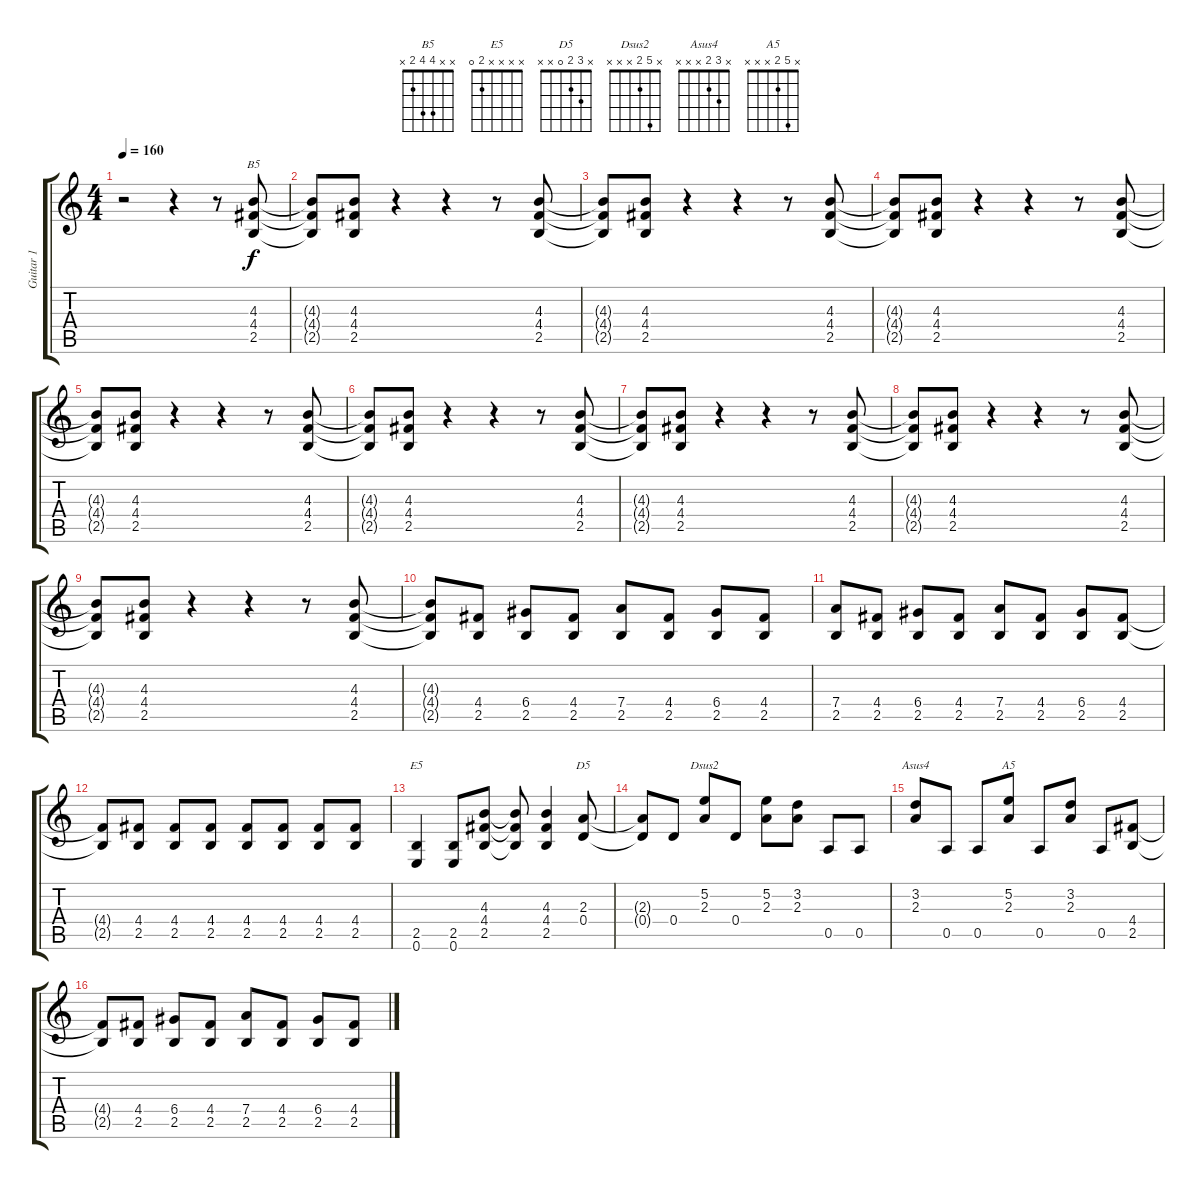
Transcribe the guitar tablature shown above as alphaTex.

\track ("Guitar 1" "Guitar 1") {instrument distortionguitar}
\staff {score tabs}
\tuning (E4 B3 G3 D3 A2 E2) {hide}
\chord ("B5" x x 4 4 2 x)
\chord ("E5" x x x x 2 0)
\chord ("D5" x 3 2 0 x x)
\chord ("Dsus2" x 5 2 x x x)
\chord ("Asus4" x 3 2 x x x)
\chord ("A5" x 5 2 x x x)
\ts (4 4)
\tempo 160
\clef g2
\ks c
r.2{dy f instrument distortionguitar} r.4 r.8 (4.3 4.4 2.5).8{ch "B5"} |
(4.3{t} 4.4{t} 2.5{t}).8 (4.3 4.4 2.5).8 r.4 r.4 r.8 (4.3 4.4 2.5).8 |
(4.3{t} 4.4{t} 2.5{t}).8 (4.3 4.4 2.5).8 r.4 r.4 r.8 (4.3 4.4 2.5).8 |
(4.3{t} 4.4{t} 2.5{t}).8 (4.3 4.4 2.5).8 r.4 r.4 r.8 (4.3 4.4 2.5).8 |
(4.3{t} 4.4{t} 2.5{t}).8 (4.3 4.4 2.5).8 r.4 r.4 r.8 (4.3 4.4 2.5).8 |
(4.3{t} 4.4{t} 2.5{t}).8 (4.3 4.4 2.5).8 r.4 r.4 r.8 (4.3 4.4 2.5).8 |
(4.3{t} 4.4{t} 2.5{t}).8 (4.3 4.4 2.5).8 r.4 r.4 r.8 (4.3 4.4 2.5).8 |
(4.3{t} 4.4{t} 2.5{t}).8 (4.3 4.4 2.5).8 r.4 r.4 r.8 (4.3 4.4 2.5).8 |
(4.3{t} 4.4{t} 2.5{t}).8 (4.3 4.4 2.5).8 r.4 r.4 r.8 (4.3 4.4 2.5).8 |
(4.3{t} 4.4{t} 2.5{t}).8 (4.4 2.5).8 (6.4 2.5).8 (4.4 2.5).8 (7.4 2.5).8 (4.4 2.5).8 (6.4 2.5).8 (4.4 2.5).8 |
(7.4 2.5).8 (4.4 2.5).8 (6.4 2.5).8 (4.4 2.5).8 (7.4 2.5).8 (4.4 2.5).8 (6.4 2.5).8 (4.4 2.5).8 |
(4.4{t} 2.5{t}).8 (4.4 2.5).8 (4.4 2.5).8 (4.4 2.5).8 (4.4 2.5).8 (4.4 2.5).8 (4.4 2.5).8 (4.4 2.5).8 |
(2.5 0.6).4{ch "E5"} (2.5 0.6).8 (4.3 4.4 2.5).8 (4.3{t} 4.4{t} 2.5{t}).8 (4.3 4.4 2.5).4 (2.3 0.4).8{ch "D5"} |
(2.3{t} 0.4{t}).8 0.4.8 (5.2 2.3).8{ch "Dsus2"} 0.4.8 (5.2 2.3).8 (3.2 2.3).8 0.5.8 0.5.8 |
(3.2 2.3).8{ch "Asus4"} 0.5.8 0.5.8 (5.2 2.3).8{ch "A5"} 0.5.8 (3.2 2.3).8 0.5.8 (4.4 2.5).8 |
(4.4{t} 2.5{t}).8 (4.4 2.5).8 (6.4 2.5).8 (4.4 2.5).8 (7.4 2.5).8 (4.4 2.5).8 (6.4 2.5).8 (4.4 2.5).8
